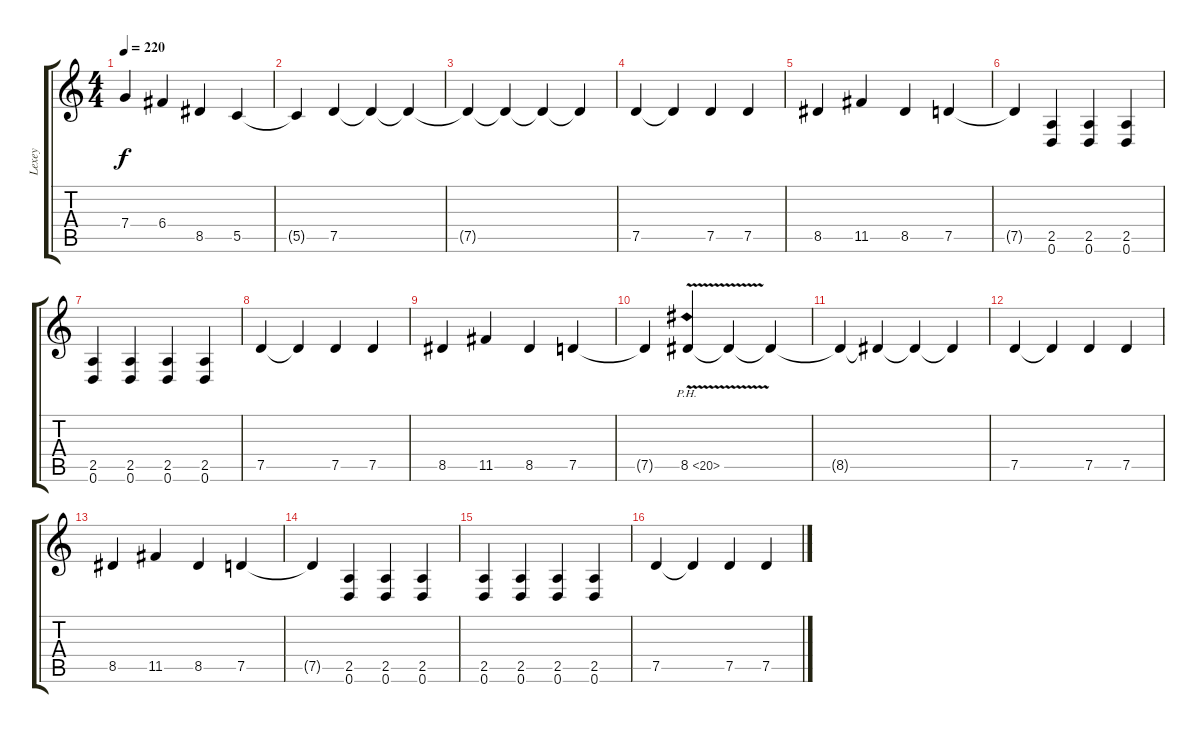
\track ("Lexey" "Lexey") {instrument distortionguitar}
\staff {score tabs}
\tuning (D4 A3 F3 C3 G2 D2) {hide}
\ts (4 4)
\tempo 220
\clef g2
\ks c
7.4.4{dy f} 6.4.4 8.5.4 5.5.4 |
5.5{t}.4 7.5.4 7.5{t}.4 7.5{t}.4 |
7.5{t}.4 7.5{t}.4 7.5{t}.4 7.5{t}.4 |
7.5.4 7.5{t}.4 7.5.4 7.5.4 |
8.5.4 11.5.4 8.5.4 7.5.4 |
7.5{t}.4 (2.5 0.6).4 (2.5 0.6).4 (2.5 0.6).4 |
(2.5 0.6).4 (2.5 0.6).4 (2.5 0.6).4 (2.5 0.6).4 |
7.5.4 7.5{t}.4 7.5.4 7.5.4 |
8.5.4 11.5.4 8.5.4 7.5.4 |
7.5{t}.4 8.5{ph 12 v}.4 8.5{t}.4 8.5{t}.4 |
8.5{t}.4 8.5{t}.4 8.5{t}.4 8.5{t}.4 |
7.5.4 7.5{t}.4 7.5.4 7.5.4 |
8.5.4 11.5.4 8.5.4 7.5.4 |
7.5{t}.4 (2.5 0.6).4 (2.5 0.6).4 (2.5 0.6).4 |
(2.5 0.6).4 (2.5 0.6).4 (2.5 0.6).4 (2.5 0.6).4 |
7.5.4 7.5{t}.4 7.5.4 7.5.4
